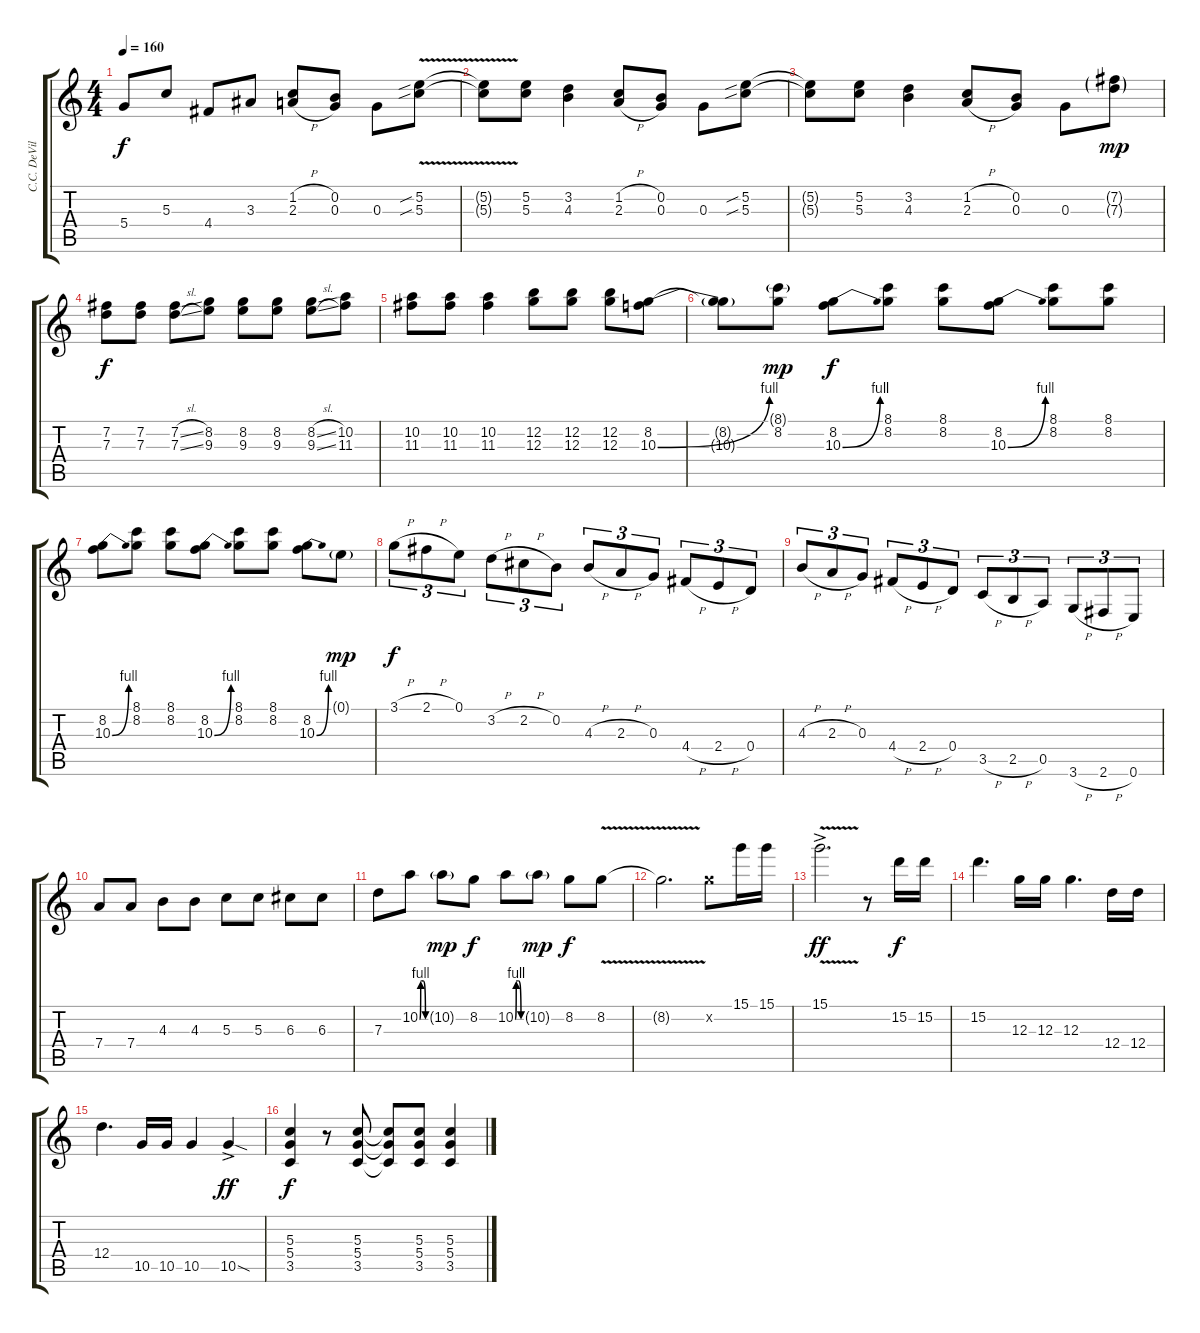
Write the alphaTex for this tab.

\track ("C.C. DeVille" "C.C. DeVil") {instrument distortionguitar}
\staff {score tabs}
\tuning (E4 B3 G3 D3 A2 E2) {hide}
\ts (4 4)
\tempo 160
\clef g2
\ks c
5.4.8{dy f} 5.3.8 4.4.8 3.3.8 (1.2{h} 2.3{h}).8 (0.2 0.3).8 0.3.8 (5.2{v sib} 5.3{sib}).8 |
(5.2{t} 5.3{t}).8 (5.2 5.3).8 (3.2 4.3).4 (1.2{h} 2.3{h}).8 (0.2 0.3).8 0.3.8 (5.2{sib} 5.3{sib}).8 |
(5.2{t} 5.3{t}).8 (5.2 5.3).8 (3.2 4.3).4 (1.2{h} 2.3{h}).8 (0.2 0.3).8 0.3.8 (7.2{g} 7.3{g}).8{dy mp} |
(7.2 7.3).8{dy f} (7.2 7.3).8 (7.2{sl} 7.3{sl}).8 (8.2 9.3).8 (8.2 9.3).8 (8.2 9.3).8 (8.2{sl} 9.3{sl}).8 (10.2 11.3).8 |
(10.2 11.3).8 (10.2 11.3).8 (10.2 11.3).4 (12.2 12.3).8 (12.2 12.3).8 (12.2 12.3).8 (8.2 10.3{be (bend 0 0 60 4)}).8 |
(8.2{t} 10.3{t}).8 (8.1{g} 8.2).8{dy mp} (8.2 10.3{be (bend 0 0 60 4)}).8{dy f} (8.1 8.2).8 (8.1 8.2).8 (8.2 10.3{be (bend 0 0 60 4)}).8 (8.1 8.2).8 (8.1 8.2).8 |
(8.2 10.3{be (bend 0 0 60 4)}).8 (8.1 8.2).8 (8.1 8.2).8 (8.2 10.3{be (bend 0 0 60 4)}).8 (8.1 8.2).8 (8.1 8.2).8 (8.2 10.3{be (bend 0 0 60 4)}).8 0.1{g}.8{dy mp} |
3.1{h}.8{tu (3 2) dy f} 2.1{h}.8{tu (3 2)} 0.1.8{tu (3 2)} 3.2{h}.8{tu (3 2)} 2.2{h}.8{tu (3 2)} 0.2.8{tu (3 2)} 4.3{h}.8{tu (3 2)} 2.3{h}.8{tu (3 2)} 0.3.8{tu (3 2)} 4.4{h}.8{tu (3 2)} 2.4{h}.8{tu (3 2)} 0.4.8{tu (3 2)} |
4.3{h}.8{tu (3 2)} 2.3{h}.8{tu (3 2)} 0.3.8{tu (3 2)} 4.4{h}.8{tu (3 2)} 2.4{h}.8{tu (3 2)} 0.4.8{tu (3 2)} 3.5{h}.8{tu (3 2)} 2.5{h}.8{tu (3 2)} 0.5.8{tu (3 2)} 3.6{h}.8{tu (3 2)} 2.6{h}.8{tu (3 2)} 0.6.8{tu (3 2)} |
7.4.8 7.4.8 4.3.8 4.3.8 5.3.8 5.3.8 6.3.8 6.3.8 |
7.3.8 10.2{be (custom 0 0 10 4 20 4 36 4 60 0)}.8 10.2{g}.8{dy mp} 8.2.8{dy f} 10.2{be (custom 0 0 10 4 20 4 35 4 60 0)}.8 10.2{g}.8{dy mp} 8.2.8{dy f} 8.2{v}.8 |
8.2{v t}.2{d} 8.2{x}.8 15.1.16 15.1.16 |
15.1{v ac}.2{d dy ff} r.8 15.2.16{dy f} 15.2.16 |
15.2.4{d} 12.3.16 12.3.16 12.3.4{d} 12.4.16 12.4.16 |
12.4.4{d} 10.5.16 10.5.16 10.5.4 10.5{sod ac}.4{dy ff} |
(5.3 5.4 3.5).4{dy f} r.8 (5.3 5.4 3.5).8 (5.3{t} 5.4{t} 3.5{t}).8 (5.3 5.4 3.5).8 (5.3 5.4 3.5).4
